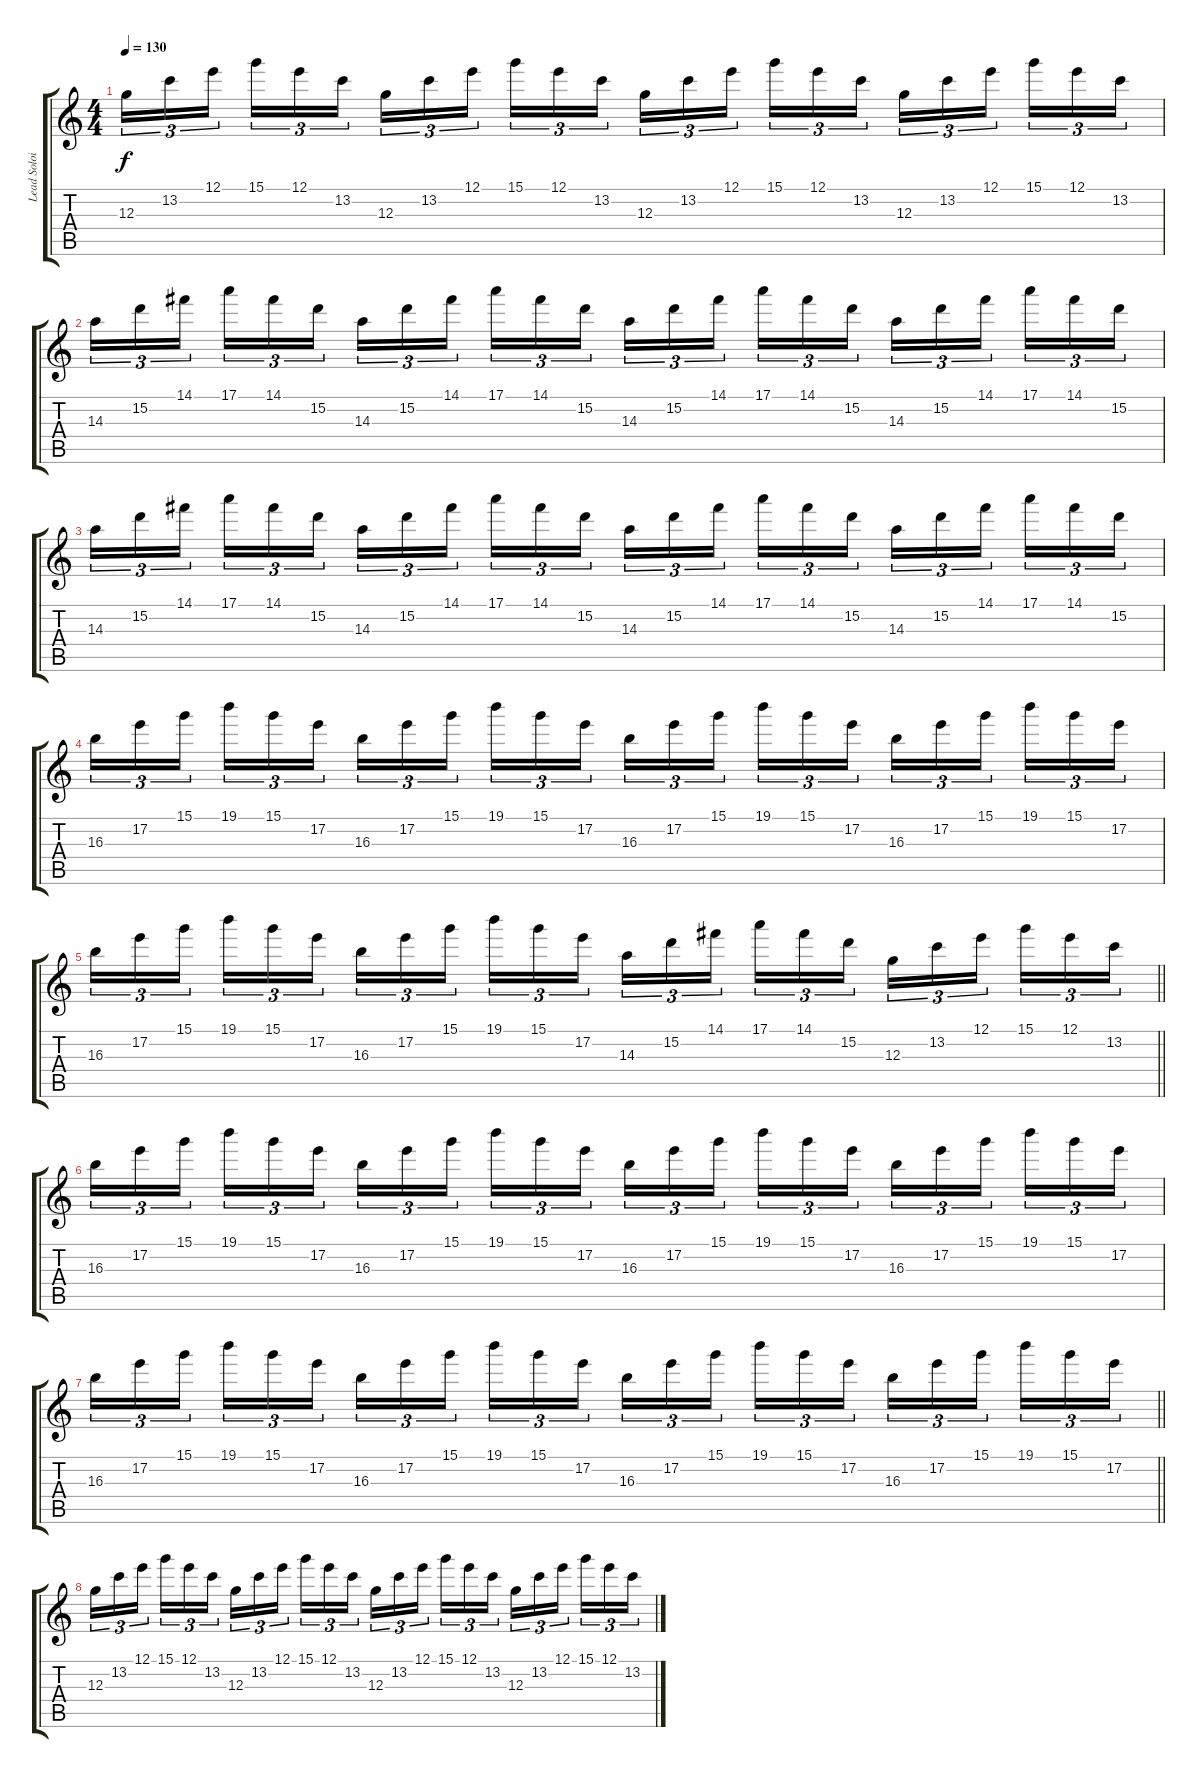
\track ("Lead Soloist" "Lead Soloi") {instrument distortionguitar}
\staff {score tabs}
\tuning (E4 B3 G3 D3 A2 E2) {hide}
\ts (4 4)
\tempo 130
\clef g2
\ks c
12.3.16{tu (3 2) dy f} 13.2.16{tu (3 2)} 12.1.16{tu (3 2) beam splitsecondary} 15.1.16{tu (3 2)} 12.1.16{tu (3 2)} 13.2.16{tu (3 2)} 12.3.16{tu (3 2)} 13.2.16{tu (3 2)} 12.1.16{tu (3 2) beam splitsecondary} 15.1.16{tu (3 2)} 12.1.16{tu (3 2)} 13.2.16{tu (3 2)} 12.3.16{tu (3 2)} 13.2.16{tu (3 2)} 12.1.16{tu (3 2) beam splitsecondary} 15.1.16{tu (3 2)} 12.1.16{tu (3 2)} 13.2.16{tu (3 2)} 12.3.16{tu (3 2)} 13.2.16{tu (3 2)} 12.1.16{tu (3 2) beam splitsecondary} 15.1.16{tu (3 2)} 12.1.16{tu (3 2)} 13.2.16{tu (3 2)} |
14.3.16{tu (3 2)} 15.2.16{tu (3 2)} 14.1.16{tu (3 2) beam splitsecondary} 17.1.16{tu (3 2)} 14.1.16{tu (3 2)} 15.2.16{tu (3 2)} 14.3.16{tu (3 2)} 15.2.16{tu (3 2)} 14.1.16{tu (3 2) beam splitsecondary} 17.1.16{tu (3 2)} 14.1.16{tu (3 2)} 15.2.16{tu (3 2)} 14.3.16{tu (3 2)} 15.2.16{tu (3 2)} 14.1.16{tu (3 2) beam splitsecondary} 17.1.16{tu (3 2)} 14.1.16{tu (3 2)} 15.2.16{tu (3 2)} 14.3.16{tu (3 2)} 15.2.16{tu (3 2)} 14.1.16{tu (3 2) beam splitsecondary} 17.1.16{tu (3 2)} 14.1.16{tu (3 2)} 15.2.16{tu (3 2)} |
14.3.16{tu (3 2)} 15.2.16{tu (3 2)} 14.1.16{tu (3 2) beam splitsecondary} 17.1.16{tu (3 2)} 14.1.16{tu (3 2)} 15.2.16{tu (3 2)} 14.3.16{tu (3 2)} 15.2.16{tu (3 2)} 14.1.16{tu (3 2) beam splitsecondary} 17.1.16{tu (3 2)} 14.1.16{tu (3 2)} 15.2.16{tu (3 2)} 14.3.16{tu (3 2)} 15.2.16{tu (3 2)} 14.1.16{tu (3 2) beam splitsecondary} 17.1.16{tu (3 2)} 14.1.16{tu (3 2)} 15.2.16{tu (3 2)} 14.3.16{tu (3 2)} 15.2.16{tu (3 2)} 14.1.16{tu (3 2) beam splitsecondary} 17.1.16{tu (3 2)} 14.1.16{tu (3 2)} 15.2.16{tu (3 2)} |
16.3.16{tu (3 2)} 17.2.16{tu (3 2)} 15.1.16{tu (3 2) beam splitsecondary} 19.1.16{tu (3 2)} 15.1.16{tu (3 2)} 17.2.16{tu (3 2)} 16.3.16{tu (3 2)} 17.2.16{tu (3 2)} 15.1.16{tu (3 2) beam splitsecondary} 19.1.16{tu (3 2)} 15.1.16{tu (3 2)} 17.2.16{tu (3 2)} 16.3.16{tu (3 2)} 17.2.16{tu (3 2)} 15.1.16{tu (3 2) beam splitsecondary} 19.1.16{tu (3 2)} 15.1.16{tu (3 2)} 17.2.16{tu (3 2)} 16.3.16{tu (3 2)} 17.2.16{tu (3 2)} 15.1.16{tu (3 2) beam splitsecondary} 19.1.16{tu (3 2)} 15.1.16{tu (3 2)} 17.2.16{tu (3 2)} |
\barLineRight lightlight
16.3.16{tu (3 2)} 17.2.16{tu (3 2)} 15.1.16{tu (3 2) beam splitsecondary} 19.1.16{tu (3 2)} 15.1.16{tu (3 2)} 17.2.16{tu (3 2)} 16.3.16{tu (3 2)} 17.2.16{tu (3 2)} 15.1.16{tu (3 2) beam splitsecondary} 19.1.16{tu (3 2)} 15.1.16{tu (3 2)} 17.2.16{tu (3 2)} 14.3.16{tu (3 2)} 15.2.16{tu (3 2)} 14.1.16{tu (3 2) beam splitsecondary} 17.1.16{tu (3 2)} 14.1.16{tu (3 2)} 15.2.16{tu (3 2)} 12.3.16{tu (3 2)} 13.2.16{tu (3 2)} 12.1.16{tu (3 2) beam splitsecondary} 15.1.16{tu (3 2)} 12.1.16{tu (3 2)} 13.2.16{tu (3 2)} |
16.3.16{tu (3 2)} 17.2.16{tu (3 2)} 15.1.16{tu (3 2) beam splitsecondary} 19.1.16{tu (3 2)} 15.1.16{tu (3 2)} 17.2.16{tu (3 2)} 16.3.16{tu (3 2)} 17.2.16{tu (3 2)} 15.1.16{tu (3 2) beam splitsecondary} 19.1.16{tu (3 2)} 15.1.16{tu (3 2)} 17.2.16{tu (3 2)} 16.3.16{tu (3 2)} 17.2.16{tu (3 2)} 15.1.16{tu (3 2) beam splitsecondary} 19.1.16{tu (3 2)} 15.1.16{tu (3 2)} 17.2.16{tu (3 2)} 16.3.16{tu (3 2)} 17.2.16{tu (3 2)} 15.1.16{tu (3 2) beam splitsecondary} 19.1.16{tu (3 2)} 15.1.16{tu (3 2)} 17.2.16{tu (3 2)} |
\barLineRight lightlight
16.3.16{tu (3 2)} 17.2.16{tu (3 2)} 15.1.16{tu (3 2) beam splitsecondary} 19.1.16{tu (3 2)} 15.1.16{tu (3 2)} 17.2.16{tu (3 2)} 16.3.16{tu (3 2)} 17.2.16{tu (3 2)} 15.1.16{tu (3 2) beam splitsecondary} 19.1.16{tu (3 2)} 15.1.16{tu (3 2)} 17.2.16{tu (3 2)} 16.3.16{tu (3 2)} 17.2.16{tu (3 2)} 15.1.16{tu (3 2) beam splitsecondary} 19.1.16{tu (3 2)} 15.1.16{tu (3 2)} 17.2.16{tu (3 2)} 16.3.16{tu (3 2)} 17.2.16{tu (3 2)} 15.1.16{tu (3 2) beam splitsecondary} 19.1.16{tu (3 2)} 15.1.16{tu (3 2)} 17.2.16{tu (3 2)} |
12.3.16{tu (3 2)} 13.2.16{tu (3 2)} 12.1.16{tu (3 2) beam splitsecondary} 15.1.16{tu (3 2)} 12.1.16{tu (3 2)} 13.2.16{tu (3 2)} 12.3.16{tu (3 2)} 13.2.16{tu (3 2)} 12.1.16{tu (3 2) beam splitsecondary} 15.1.16{tu (3 2)} 12.1.16{tu (3 2)} 13.2.16{tu (3 2)} 12.3.16{tu (3 2)} 13.2.16{tu (3 2)} 12.1.16{tu (3 2) beam splitsecondary} 15.1.16{tu (3 2)} 12.1.16{tu (3 2)} 13.2.16{tu (3 2)} 12.3.16{tu (3 2)} 13.2.16{tu (3 2)} 12.1.16{tu (3 2) beam splitsecondary} 15.1.16{tu (3 2)} 12.1.16{tu (3 2)} 13.2.16{tu (3 2)}
